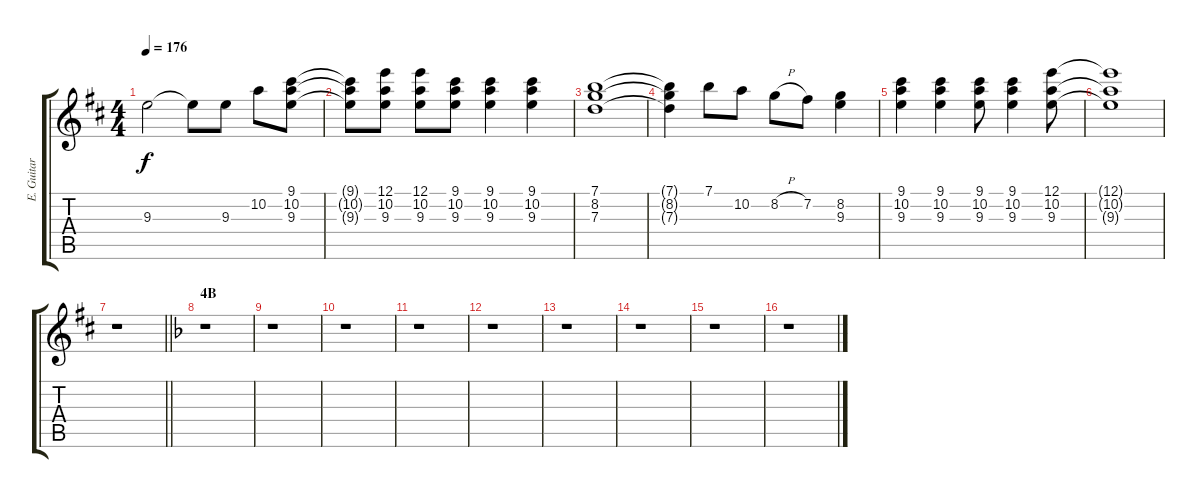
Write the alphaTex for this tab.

\track ("E. Guitar III" "E. Guitar ") {instrument electricguitarclean}
\staff {score tabs}
\tuning (E4 B3 G3 D3 A2 E2) {hide}
\ts (4 4)
\tempo 176
\clef g2
\ks d
9.3.2{dy f} 9.3{t}.8 9.3.8 10.2.8 (9.1 10.2 9.3).8 |
(9.1{t} 10.2{t} 9.3{t}).8 (12.1 10.2 9.3).8 (12.1 10.2 9.3).8 (9.1 10.2 9.3).8 (9.1 10.2 9.3).4 (9.1 10.2 9.3).4 |
(7.1 8.2 7.3).1 |
(7.1{t} 8.2{t} 7.3{t}).4 7.1.8 10.2.8 8.2{h}.8 7.2.8 (8.2 9.3).4 |
(9.1 10.2 9.3).4 (9.1 10.2 9.3).4 (9.1 10.2 9.3).8 (9.1 10.2 9.3).4 (12.1 10.2 9.3).8 |
(12.1{t} 10.2{t} 9.3{t}).1 |
\barLineRight lightlight
r.1 |
\section ("" "4B")
\ks f
r.1 |
r.1 |
r.1 |
r.1 |
r.1 |
r.1 |
r.1 |
r.1 |
r.1
